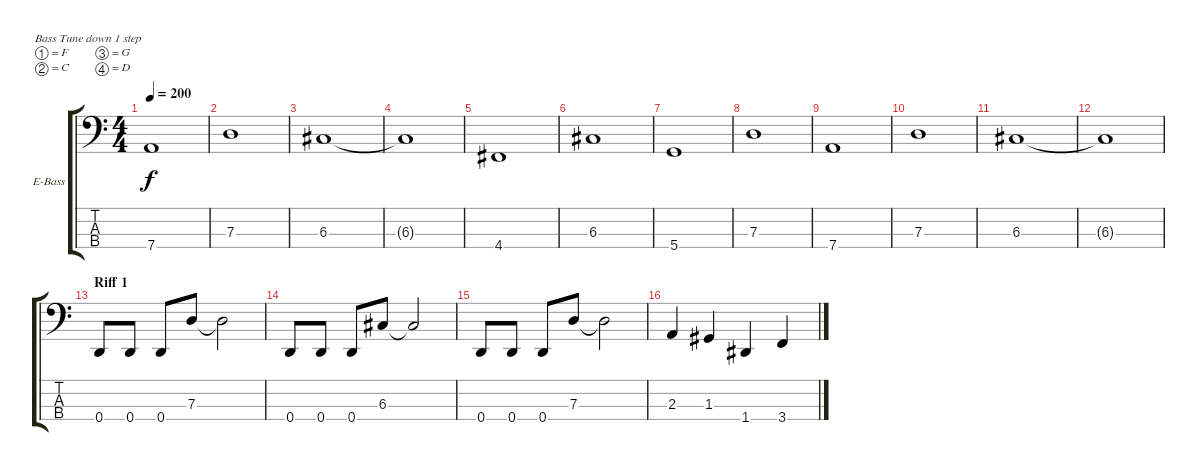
\bracketExtendMode groupsimilarinstruments
\firstSystemTrackNameOrientation horizontal
\otherSystemsTrackNameOrientation horizontal
\track ("Bass" "E-Bass") {multiBarRest instrument electricbassfinger}
\staff {score tabs}
\tuning (F2 C2 G1 D1)
\ts (4 4)
\tempo 200
\clef f4
\ks c
7.4.1{dy f} |
7.3.1 |
6.3.1 |
6.3{t}.1 |
4.4.1 |
6.3.1 |
5.4.1 |
7.3.1 |
7.4.1 |
7.3.1 |
6.3.1 |
6.3{t}.1 |
\section ("" "Riff 1")
0.4.8 0.4.8 0.4.8 7.3.8 7.3{t}.2 |
0.4.8 0.4.8 0.4.8 6.3.8 6.3{t}.2 |
0.4.8 0.4.8 0.4.8 7.3.8 7.3{t}.2 |
2.3.4 1.3.4 1.4.4 3.4.4
